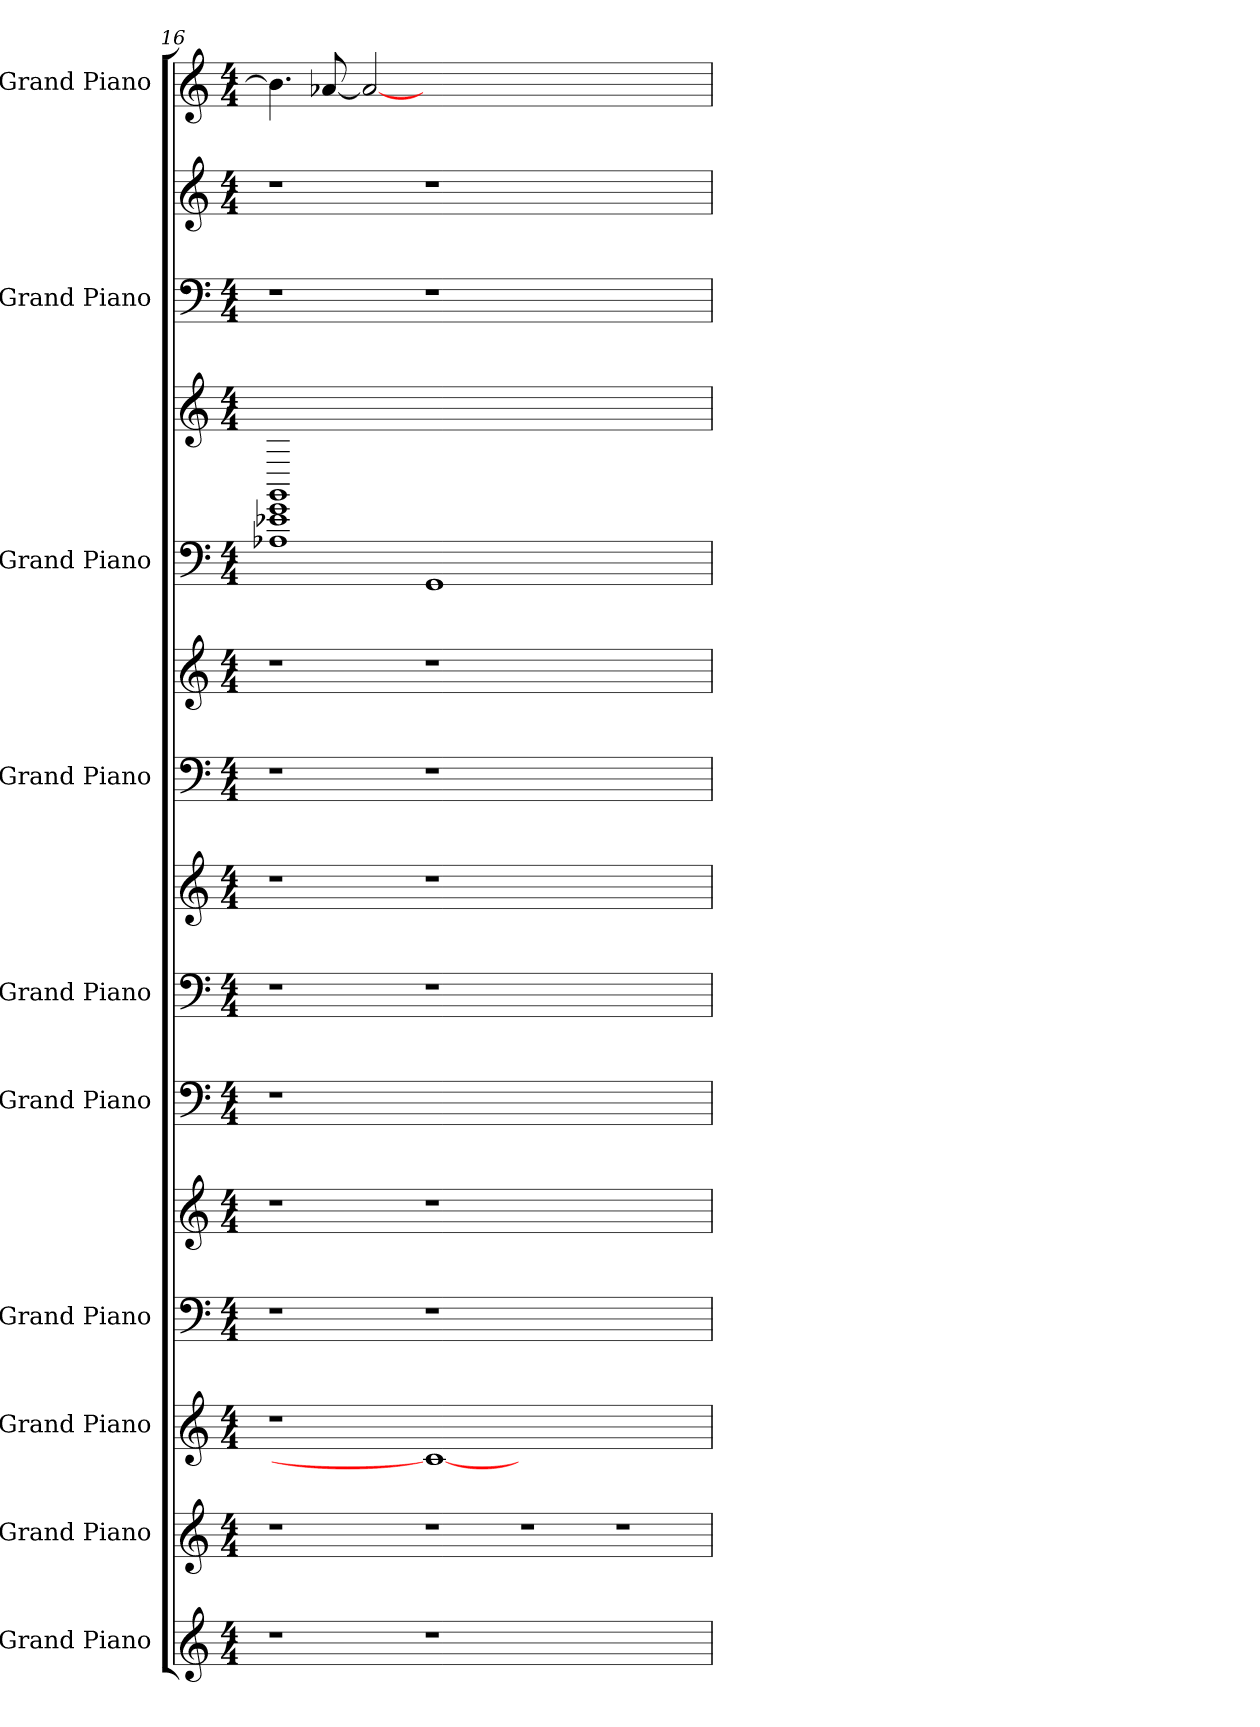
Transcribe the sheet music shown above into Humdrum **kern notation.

**kern	**kern	**kern	**kern	**kern	**kern	**kern	**kern	**kern	**kern	**kern	**kern	**kern	**kern	**kern
*part10	*part9	*part8	*part7	*part7	*part6	*part5	*part5	*part4	*part4	*part3	*part3	*part2	*part2	*part1
*staff15	*staff14	*staff13	*staff12	*staff11	*staff10	*staff9	*staff8	*staff7	*staff6	*staff5	*staff4	*staff3	*staff2	*staff1
*I"Grand Piano	*I"Grand Piano	*I"Grand Piano	*I"Grand Piano	*	*I"Grand Piano	*I"Grand Piano	*	*I"Grand Piano	*	*I"Grand Piano	*	*I"Grand Piano	*	*I"Grand Piano
*clefG2	*clefG2	*clefG2	*clefF4	*clefG2	*clefF4	*clefF4	*clefG2	*clefF4	*clefG2	*clefF4	*clefG2	*clefF4	*clefG2	*clefG2
*k[]	*k[]	*k[]	*k[]	*k[]	*k[]	*k[]	*k[]	*k[]	*k[]	*k[]	*k[]	*k[]	*k[]	*k[]
*C:	*C:	*C:	*C:	*C:	*C:	*C:	*C:	*C:	*C:	*C:	*C:	*C:	*C:	*C:
*M4/4	*M4/4	*M4/4	*M4/4	*M4/4	*M4/4	*M4/4	*M4/4	*M4/4	*M4/4	*M4/4	*M4/4	*M4/4	*M4/4	*M4/4
=16	=16	=16	=16	=16	=16	=16	=16	=16	=16	=16	=16	=16	=16	=16
1r	1r	1r	1r	1r	1r	1r	1r	1r	1r	1A-X 1e-X 1g	1GG	1r	1r	4.b-]
.	.	.	.	.	.	.	.	.	.	.	.	.	.	[8a-X
.	.	.	.	.	.	.	.	.	.	.	.	.	.	2a-_
1r	1r	1c_	1r	1r	0.ryy	1r	1r	1r	1r	1GG	0.ryy	1r	1r	0.ryy
0ryy	1r	0ryy	0ryy	0ryy	.	0ryy	0ryy	0ryy	0ryy	0ryy	.	0ryy	0ryy	.
.	1r	.	.	.	.	.	.	.	.	.	.	.	.	.
=	=	=	=	=	=	=	=	=	=	=	=	=	=	=
*-	*-	*-	*-	*-	*-	*-	*-	*-	*-	*-	*-	*-	*-	*-
